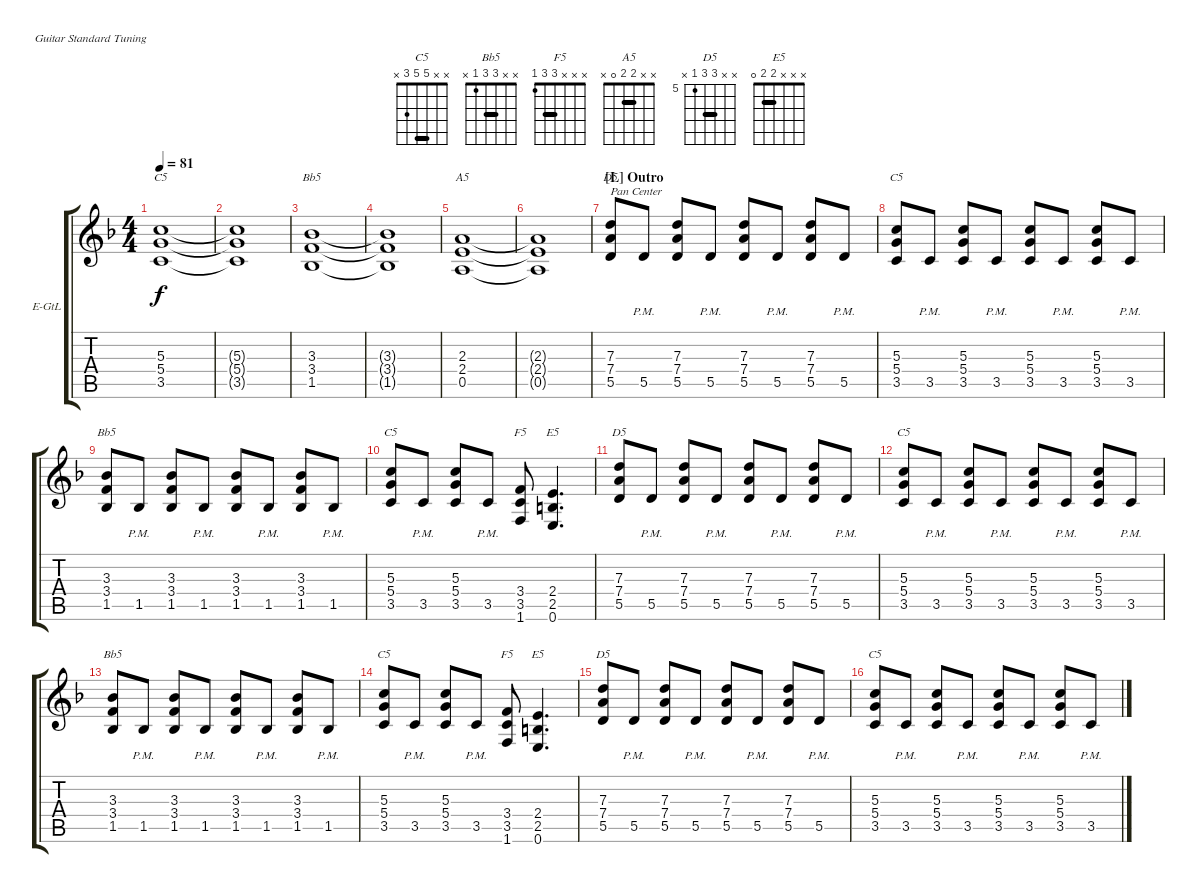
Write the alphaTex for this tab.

\bracketExtendMode groupsimilarinstruments
\firstSystemTrackNameOrientation horizontal
\otherSystemsTrackNameOrientation horizontal
\track ("Vivian Campbell L" "E-GtL") {instrument distortionguitar}
\staff {score tabs}
\tuning (E4 B3 G3 D3 A2 E2)
\chord ("C5" x x 5 5 3 x) {barre 5}
\chord ("Bb5" x x 3 3 1 x) {barre 3}
\chord ("F5" x x x 3 3 1) {barre 3}
\chord ("A5" x x 2 2 0 x) {barre 2}
\chord ("D5" x x 7 7 5 x) {firstfret 5 barre 7}
\chord ("E5" x x x 2 2 0) {barre 2}
\ts (4 4)
\tempo 81
\clef g2
\ks dminor
(5.3 5.4 3.5).1{ch "C5" dy f} |
(5.3{t} 5.4{t} 3.5{t}).1 |
(3.3 3.4 1.5).1{ch "Bb5"} |
(3.3{t} 3.4{t} 1.5{t}).1 |
(2.3 2.4 0.5).1{ch "A5"} |
(2.3{t} 2.4{t} 0.5{t}).1 |
\section ("L" "Outro")
(7.3 7.4 5.5).8{ch "D5" txt "Pan Center"} 5.5{pm}.8 (7.3 7.4 5.5).8 5.5{pm}.8 (7.3 7.4 5.5).8 5.5{pm}.8 (7.3 7.4 5.5).8 5.5{pm}.8 |
(5.3 5.4 3.5).8{ch "C5"} 3.5{pm}.8 (5.3 5.4 3.5).8 3.5{pm}.8 (5.3 5.4 3.5).8 3.5{pm}.8 (5.3 5.4 3.5).8 3.5{pm}.8 |
(3.3 3.4 1.5).8{ch "Bb5"} 1.5{pm}.8 (3.3 3.4 1.5).8 1.5{pm}.8 (3.3 3.4 1.5).8 1.5{pm}.8 (3.3 3.4 1.5).8 1.5{pm}.8 |
(5.3 5.4 3.5).8{ch "C5"} 3.5{pm}.8 (5.3 5.4 3.5).8 3.5{pm}.8 (3.5 3.4 1.6).8{ch "F5"} (2.4 2.5 0.6).4{d ch "E5"} |
(7.3 7.4 5.5).8{ch "D5"} 5.5{pm}.8 (7.3 7.4 5.5).8 5.5{pm}.8 (7.3 7.4 5.5).8 5.5{pm}.8 (7.3 7.4 5.5).8 5.5{pm}.8 |
(5.3 5.4 3.5).8{ch "C5"} 3.5{pm}.8 (5.3 5.4 3.5).8 3.5{pm}.8 (5.3 5.4 3.5).8 3.5{pm}.8 (5.3 5.4 3.5).8 3.5{pm}.8 |
(3.3 3.4 1.5).8{ch "Bb5"} 1.5{pm}.8 (3.3 3.4 1.5).8 1.5{pm}.8 (3.3 3.4 1.5).8 1.5{pm}.8 (3.3 3.4 1.5).8 1.5{pm}.8 |
(5.3 5.4 3.5).8{ch "C5"} 3.5{pm}.8 (5.3 5.4 3.5).8 3.5{pm}.8 (3.5 3.4 1.6).8{ch "F5"} (2.4 2.5 0.6).4{d ch "E5"} |
(7.3 7.4 5.5).8{ch "D5"} 5.5{pm}.8 (7.3 7.4 5.5).8 5.5{pm}.8 (7.3 7.4 5.5).8 5.5{pm}.8 (7.3 7.4 5.5).8 5.5{pm}.8 |
(5.3 5.4 3.5).8{ch "C5"} 3.5{pm}.8 (5.3 5.4 3.5).8 3.5{pm}.8 (5.3 5.4 3.5).8 3.5{pm}.8 (5.3 5.4 3.5).8 3.5{pm}.8
